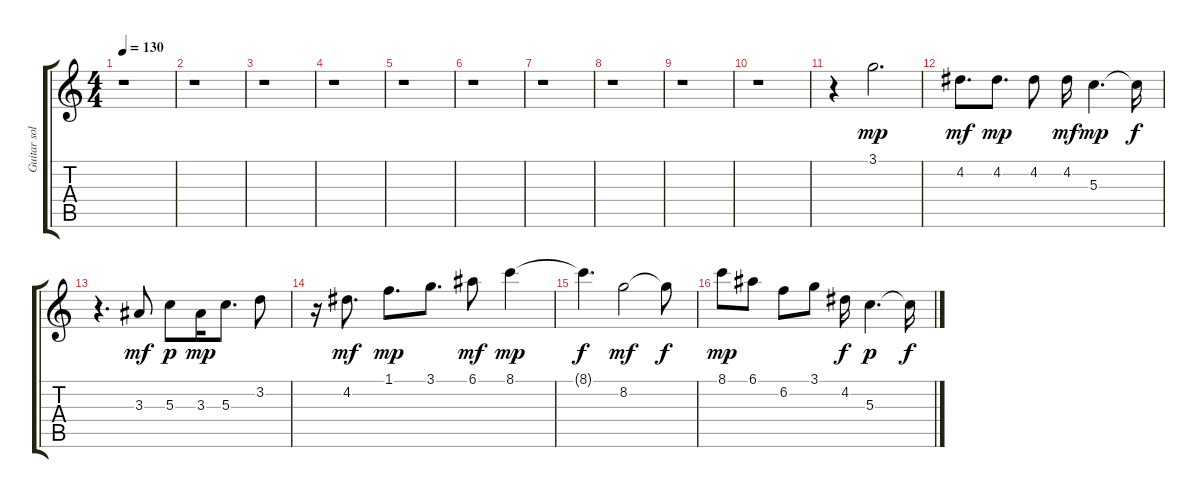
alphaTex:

\track ("Guitar solo back-up" "Guitar sol") {instrument overdrivenguitar}
\staff {score tabs}
\tuning (E4 B3 G3 D3 A2 E2) {hide}
\ts (4 4)
\tempo 130
\clef g2
\ks c
r.1{dy mp} |
r.1 |
r.1 |
r.1 |
r.1 |
r.1 |
r.1 |
r.1 |
r.1 |
r.1 |
r.4 3.1.2{d balance 2} |
4.2.8{d dy mf} 4.2.8{d dy mp} 4.2.8 4.2.16{dy mf} 5.3.4{d dy mp} 5.3{t}.16{dy f} |
r.4{d} 3.3.8{dy mf} 5.3.8{dy p} 3.3.16{dy mp} 5.3.8{d} 3.2.8 |
r.16 4.2.8{d dy mf} 1.1.8{d dy mp} 3.1.8{d} 6.1.8{dy mf} 8.1.4{dy mp} |
8.1{t}.4{d dy f} 8.2.2{dy mf} 8.2{t}.8{dy f} |
8.1.8{dy mp} 6.1.8 6.2.8 3.1.8 4.2.16{dy f} 5.3.4{d dy p} 5.3{t}.16{dy f}
